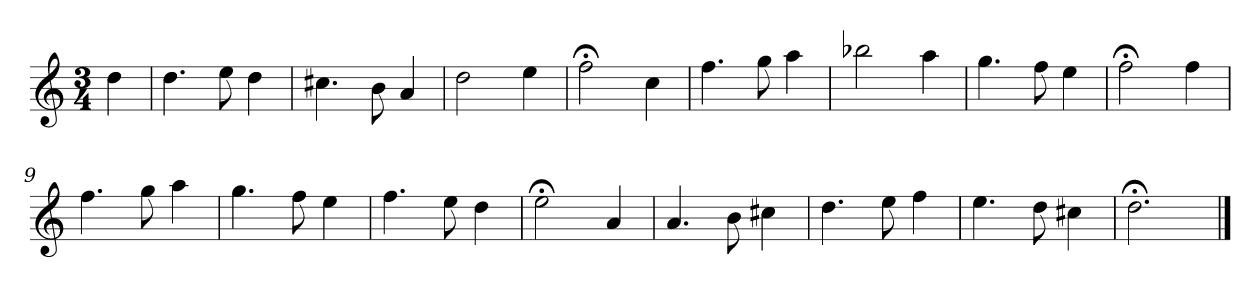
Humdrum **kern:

**kern
*part1
*staff1
*k[]
*D:dor
*M3/4
*MM120
=
4dd
=1
4.dd
8ee
4dd
=2
4.cc#X
8b
4a
=3
2dd
4ee
=4
2ff;<
4cc
=5
4.ff
8gg
4aa
=6
2bb-X
4aa
=7
4.gg
8ff
4ee
=8
2ff;<
4ff
=9
4.ff
8gg
4aa
=10
4.gg
8ff
4ee
=11
4.ff
8ee
4dd
=12
2ee;<
4a
=13
4.a
8b
4cc#X
=14
4.dd
8ee
4ff
=15
4.ee
8dd
4cc#X
=16
2.dd;<
==
*-
